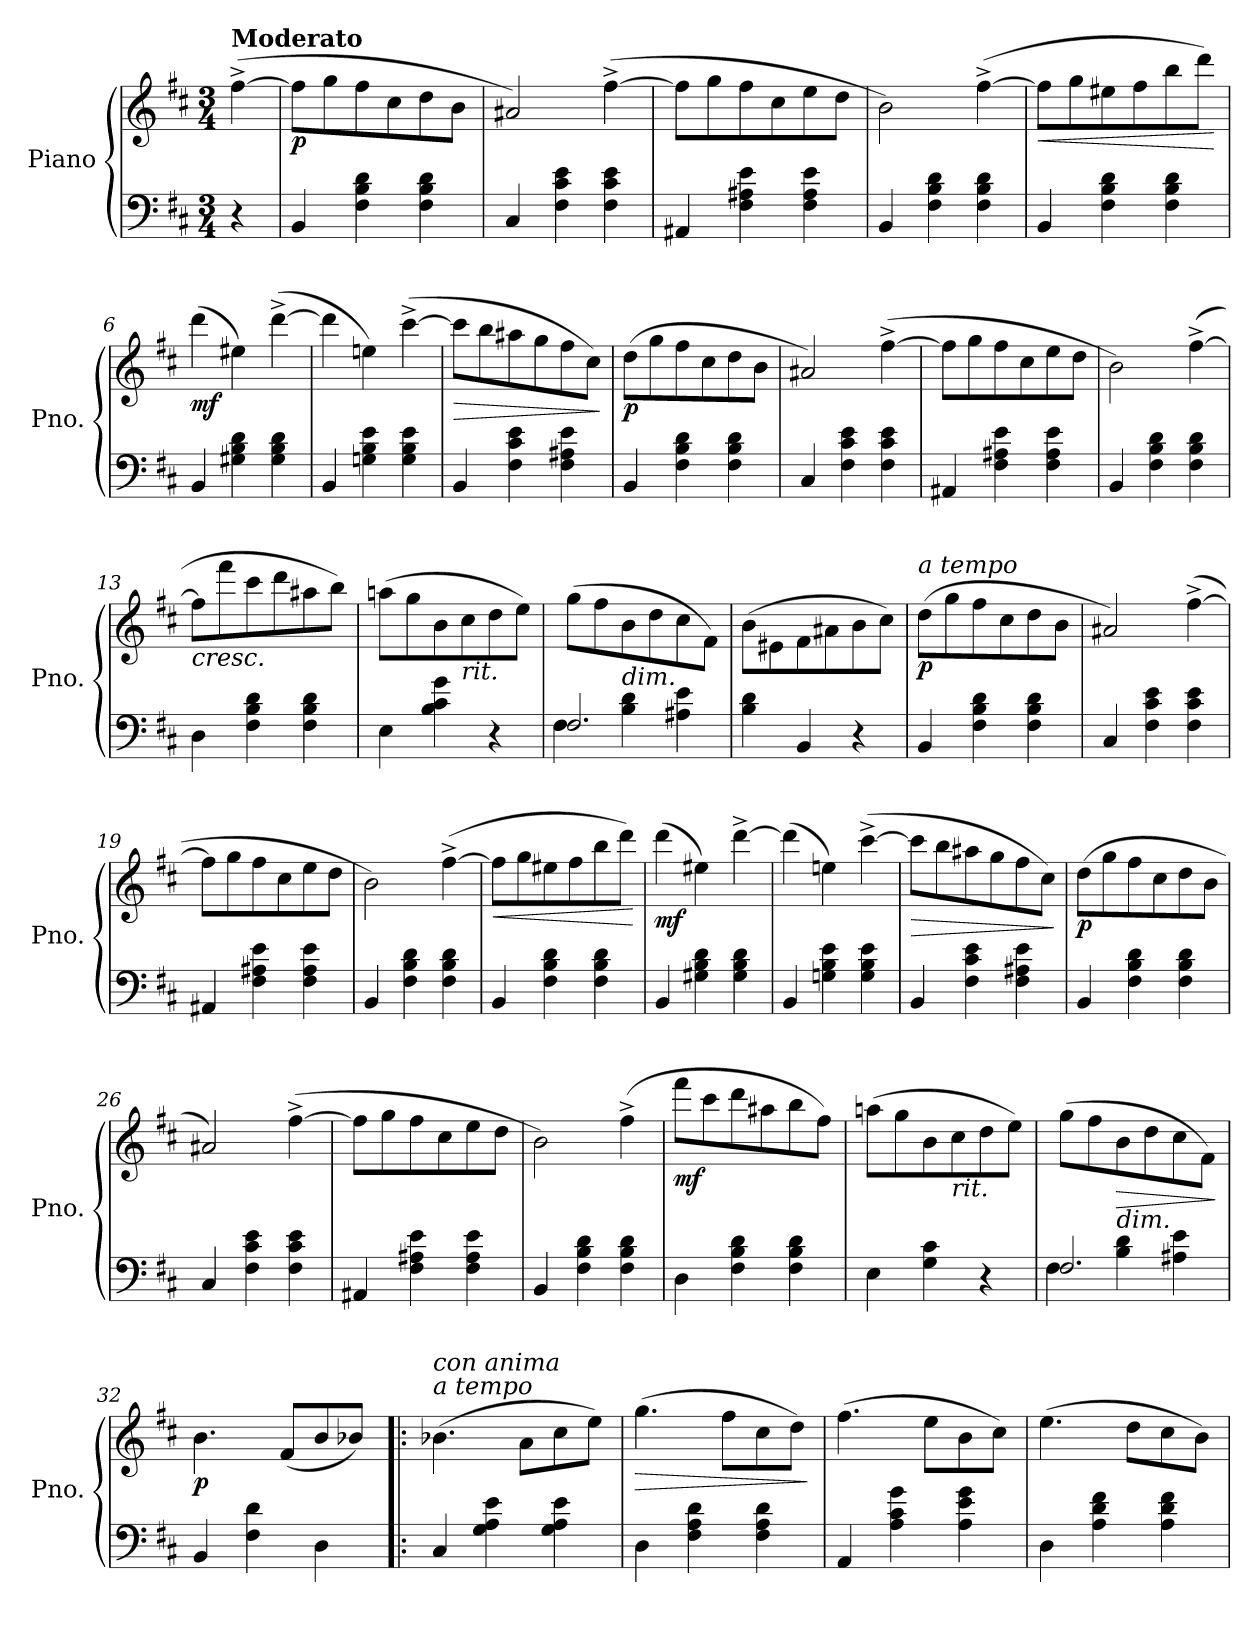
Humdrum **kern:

**kern	**kern	**dynam
*part1	*part1	*part1
*staff2	*staff1	*staff1/2
*I"Piano	*	*
*I'Pno.	*	*
*clefF4	*clefG2	*
*k[f#c#]	*k[f#c#]	*
*M3/4	*M3/4	*
*MM152	*MM152	*
=	=	=
!	!LO:TX:a:B:t=Moderato	!
4r	(>[4ff#^\	.
=1	=1	=1
!	!	!LO:DY:b
4BB/	8ff#\L]	p
.	8gg\	.
4F#\ 4B\ 4d\	8ff#\	.
.	8cc#\	.
4F#\ 4B\ 4d\	8dd\	.
.	8b\J	.
=2	=2	=2
4C#/	2a#X/)	.
4F#\ 4c#\ 4e\	.	.
4F#\ 4c#\ 4e\	(>[4ff#^\	.
=3	=3	=3
4AA#X/	8ff#\L]	.
.	8gg\	.
4F#\ 4A#X\ 4e\	8ff#\	.
.	8cc#\	.
4F#\ 4A#\ 4e\	8ee\	.
.	8dd\J	.
=4	=4	=4
4BB/	2b\)	.
4F#\ 4B\ 4d\	.	.
4F#\ 4B\ 4d\	(>[4ff#^\	.
=5	=5	=5
!	!	!LO:HP:b
4BB/	8ff#\L]	<
.	8gg\	.
4F#\ 4B\ 4d\	8ee#X\	.
.	8ff#\	.
4F#\ 4B\ 4d\	8bb\	.
.	8ddd\J)	.
.	.	[
!!LO:LB:g=z
=6	=6	=6
!	!	!LO:DY:b
4BB/	(>4ddd\	mf
4G#X\ 4B\ 4d\	4ee#X\)	.
4G#\ 4B\ 4d\	(>[4ddd^\	.
=7	=7	=7
4BB/	4ddd\]	.
4Gn\ 4B\ 4e\	4een\)	.
4G\ 4B\ 4e\	(>[4ccc#^\	.
=8	=8	=8
!	!	!LO:HP:b
4BB/	8ccc#\L]	>
.	8bb\	.
4F#\ 4c#\ 4e\	8aa#X\	.
.	8gg\	.
4F#\ 4A#X\ 4e\	8ff#\	.
.	8cc#\J)	.
.	.	]
=9	=9	=9
!	!	!LO:DY:b
4BB/	(>8dd\L	p
.	8gg\	.
4F#\ 4B\ 4d\	8ff#\	.
.	8cc#\	.
4F#\ 4B\ 4d\	8dd\	.
.	8b\J	.
=10	=10	=10
4C#/	2a#X/)	.
4F#\ 4c#\ 4e\	.	.
4F#\ 4c#\ 4e\	(>[4ff#^\	.
=11	=11	=11
4AA#X/	8ff#\L]	.
.	8gg\	.
4F#\ 4A#X\ 4e\	8ff#\	.
.	8cc#\	.
4F#\ 4A#\ 4e\	8ee\	.
.	8dd\J	.
!!LO:LB:g=z
=12	=12	=12
4BB/	2b\)	.
4F#\ 4B\ 4d\	.	.
4F#\ 4B\ 4d\	(>[4ff#^\	.
=13	=13	=13
!	!LO:TX:b:i:t=cresc.	!
4D\	8ff#\L]	.
.	8fff#\	.
4F#\ 4B\ 4d\	8ccc#\	.
.	8ddd\	.
4F#\ 4B\ 4d\	8aa#X\	.
.	8bb\J)	.
=14	=14	=14
4E\	(>8aan\L	.
.	8gg\	.
4B\ 4c#\ 4g\	8b\	.
!	!LO:TX:b:i:t=rit.	!
.	8cc#\	.
4r	8dd\	.
.	8ee\J)	.
=15	=15	=15
*^	*	*
2.F#/	4F#\	(>8gg\L	.
.	.	8ff#\	.
!	!	!LO:TX:b:i:t=dim.	!
.	4B\ 4d\	8b\	.
.	.	8dd\	.
.	4A#X\ 4e\	8cc#\	.
.	.	8f#\J)	.
*v	*v	*	*
=16	=16	=16
4B\ 4d\	(>8b\L	.
.	8e#X\	.
4BB/	8f#\	.
.	8a#X\	.
4r	8b\	.
.	8cc#\J)	.
!!LO:LB:g=z
=17	=17	=17
!	!LO:TX:a:i:t=a tempo	!
!	!	!LO:DY:b
4BB/	(>8dd\L	p
.	8gg\	.
4F#\ 4B\ 4d\	8ff#\	.
.	8cc#\	.
4F#\ 4B\ 4d\	8dd\	.
.	8b\J	.
=18	=18	=18
4C#/	2a#X/)	.
4F#\ 4c#\ 4e\	.	.
4F#\ 4c#\ 4e\	(>[4ff#^\	.
=19	=19	=19
4AA#X/	8ff#\L]	.
.	8gg\	.
4F#\ 4A#X\ 4e\	8ff#\	.
.	8cc#\	.
4F#\ 4A#\ 4e\	8ee\	.
.	8dd\J	.
=20	=20	=20
4BB/	2b\)	.
4F#\ 4B\ 4d\	.	.
4F#\ 4B\ 4d\	(>[4ff#^\	.
=21	=21	=21
!	!	!LO:HP:b
4BB/	8ff#\L]	<
.	8gg\	.
4F#\ 4B\ 4d\	8ee#X\	.
.	8ff#\	.
4F#\ 4B\ 4d\	8bb\	.
.	8ddd\J)	.
.	.	[
=22	=22	=22
!	!	!LO:DY:b
4BB/	(>4ddd\	mf
4G#X\ 4B\ 4d\	4ee#X\)	.
4G#\ 4B\ 4d\	[4ddd^\	.
!!LO:LB:g=z
=23	=23	=23
4BB/	(>4ddd\]	.
4Gn\ 4B\ 4e\	4een\)	.
4G\ 4B\ 4e\	(>[4ccc#^\	.
=24	=24	=24
!	!	!LO:HP:b
4BB/	8ccc#\L]	>
.	8bb\	.
4F#\ 4c#\ 4e\	8aa#X\	.
.	8gg\	.
4F#\ 4A#X\ 4e\	8ff#\	.
.	8cc#\J)	.
.	.	]
=25	=25	=25
!	!	!LO:DY:b
4BB/	(>8dd\L	p
.	8gg\	.
4F#\ 4B\ 4d\	8ff#\	.
.	8cc#\	.
4F#\ 4B\ 4d\	8dd\	.
.	8b\J	.
=26	=26	=26
4C#/	2a#X/)	.
4F#\ 4c#\ 4e\	.	.
4F#\ 4c#\ 4e\	(>[4ff#^\	.
=27	=27	=27
4AA#X/	8ff#\L]	.
.	8gg\	.
4F#\ 4A#X\ 4e\	8ff#\	.
.	8cc#\	.
4F#\ 4A#\ 4e\	8ee\	.
.	8dd\J	.
!!LO:LB:g=z
=28	=28	=28
4BB/	2b\)	.
4F#\ 4B\ 4d\	.	.
4F#\ 4B\ 4d\	(>4ff#^\	.
=29	=29	=29
!	!	!LO:DY:b
4D\	8fff#\L	mf
.	8ccc#\	.
4F#\ 4B\ 4d\	8ddd\	.
.	8aa#X\	.
4F#\ 4B\ 4d\	8bb\	.
.	8ff#\J)	.
=30	=30	=30
4E\	(>8aan\L	.
.	8gg\	.
4G\ 4c#\	8b\	.
!	!LO:TX:b:i:t=rit.	!
.	8cc#\	.
4r	8dd\	.
.	8ee\J)	.
=31	=31	=31
*^	*	*
2.F#/	4F#\	(>8gg\L	.
.	.	8ff#\	.
!	!	!LO:TX:b:i:t=dim.	!
!	!	!	!LO:HP:b
.	4B\ 4d\	8b\	>
.	.	8dd\	.
.	4A#X\ 4e\	8cc#\	.
.	.	8f#\J)	.
*v	*v	*	*
.	.	]
=32	=32	=32
!	!	!LO:DY:b
4BB/	4.b\	p
4F#\ 4d\	.	.
.	(<8f#/L	.
4D\	8b/	.
.	8b-X/J)	.
!!LO:PB:g=z
=33!|:	=33!|:	=33!|:
!	!LO:TX:a:i:t=a tempo	!
!	!LO:TX:a:i:t=con anima	!
4C#/	(>4.b-X\	.
4G\ 4A\ 4e\	.	.
.	8a\L	.
4G\ 4A\ 4e\	8cc#\	.
.	8ee\J)	.
=34	=34	=34
!	!	!LO:HP:b
4D\	(>4.gg\	>
4F#\ 4A\ 4d\	.	.
.	8ff#\L	.
4F#\ 4A\ 4d\	8cc#\	.
.	8dd\J)	.
.	.	]
=35	=35	=35
4AA/	(>4.ff#\	.
4A\ 4c#\ 4g\	.	.
.	8ee\L	.
4A\ 4e\ 4g\	8b\	.
.	8cc#\J)	.
=36	=36	=36
4D\	(>4.ee\	.
4A\ 4d\ 4f#\	.	.
.	8dd\L	.
4A\ 4d\ 4f#\	8cc#\	.
.	8b\J)	.
=	=	=
*-	*-	*-
